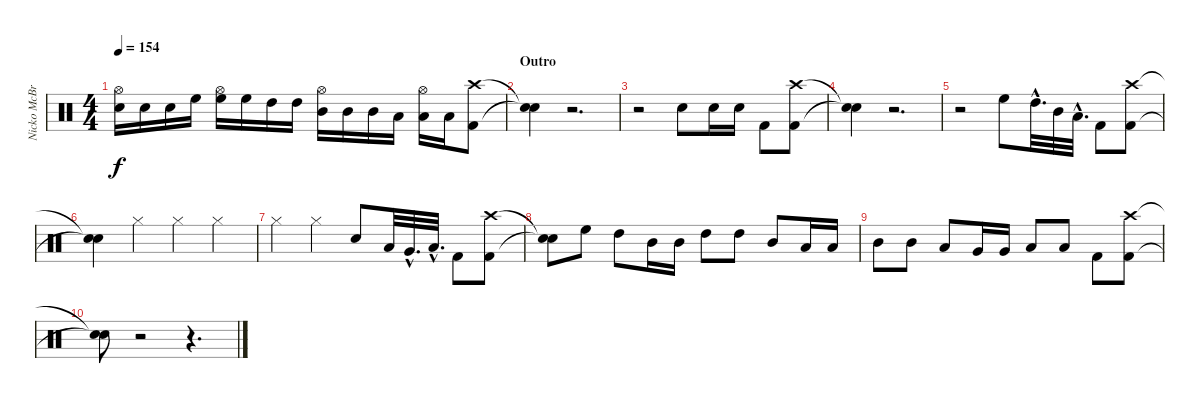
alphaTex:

\track ("Nicko McBrain's Drums" "Nicko McBr") {instrument percussion}
\staff {score}
\articulation defaults
\ts (4 4)
\tempo 154
\clef neutral
\ks c
("Snare (hit) 2" "Hi-Hat (open)").16{dy f} "Snare (hit) 2".16 "Snare (hit) 2".16 "High Floor Tom (hit)".16 ("Hi-Hat (open)" "High Floor Tom (hit)").16 "High Floor Tom (hit)".16 "High Tom (hit)".16 "High Tom (hit)".16 ("Hi-Hat (open)" "Mid Tom (hit)").16 "Mid Tom (hit)".16 "Mid Tom (hit)".16 "Low Tom (hit)".16 ("Low Tom (hit)" "Hi-Hat (open)").16 "Low Tom (hit)".16 ("Kick (hit) 2" "Crash high (hit)").8 |
\section ("" "Outro")
("Snare (hit)"{t} "Snare (hit)"{t}).4 r.2{d} |
r.2 "Snare (hit) 2".8 "Snare (hit) 2".16 "Snare (hit) 2".16 "Kick (hit) 2".8 ("Kick (hit) 2" "Crash high (hit)").8 |
("Snare (hit)"{t} "Snare (hit)"{t}).4 r.2{d} |
r.2 "High Floor Tom (hit)".8 "High Tom (hit)"{hac}.32{d} "Mid Tom (hit)".32 "Low Tom (hit)"{hac}.32{d} "Kick (hit) 2".8 ("Kick (hit) 2" "Crash high (hit)").8 |
("Snare (hit)"{t} "Snare (hit)"{t}).4 "Hi-Hat (closed)".4 "Hi-Hat (closed)".4 "Hi-Hat (closed)".4 |
"Hi-Hat (closed)".4 "Hi-Hat (closed)".4 "Snare (hit) 2".8 "Low Tom (hit)".32 "Very Low Tom (hit)"{hac}.32{d} "Low Floor Tom (hit)"{hac}.32{d} "Kick (hit) 2".8 ("Kick (hit) 2" "Crash high (hit)").8 |
("Snare (hit)"{t} "Snare (hit)"{t}).8 "High Floor Tom (hit)".8 "High Tom (hit)".8 "Mid Tom (hit)".16 "Mid Tom (hit)".16 "High Tom (hit)".8 "High Tom (hit)".8 "Mid Tom (hit)".8 "Low Tom (hit)".16 "Low Tom (hit)".16 |
"Mid Tom (hit)".8 "Mid Tom (hit)".8 "Low Tom (hit)".8 "Very Low Tom (hit)".16 "Very Low Tom (hit)".16 "Low Tom (hit)".8 "Low Tom (hit)".8 "Kick (hit) 2".8 ("Kick (hit) 2" "Crash high (hit)").8 |
("Snare (hit)"{t} "Snare (hit)"{t}).8 r.2 r.4{d}
